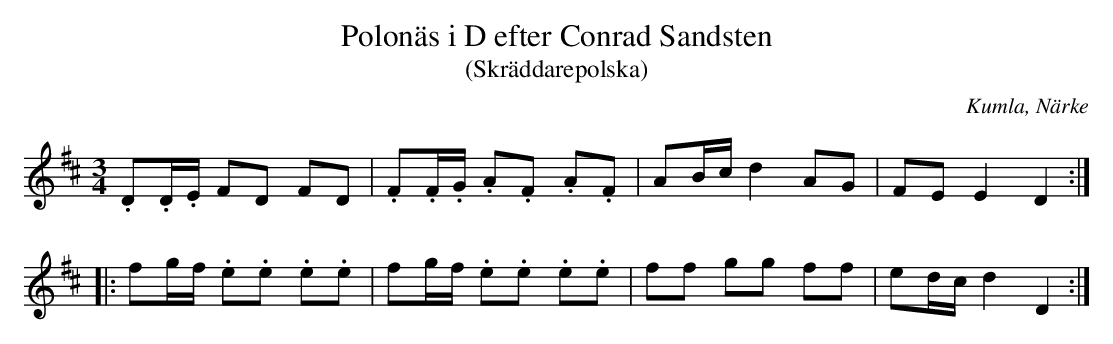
X:1
T:Polonäs i D efter Conrad Sandsten
T:(Skräddarepolska)
O:Kumla, Närke
M:3/4
L:1/16
K:D
.D2.D.E F2D2 F2D2 | .F2.F.G .A2.F2 .A2.F2 | A2Bc d4 A2G2 | F2E2 E4 D4 ::
f2gf .e2.e2 .e2.e2 | f2gf .e2.e2 .e2.e2 | f2f2 g2g2 f2f2 | e2dc d4 D4 :|
